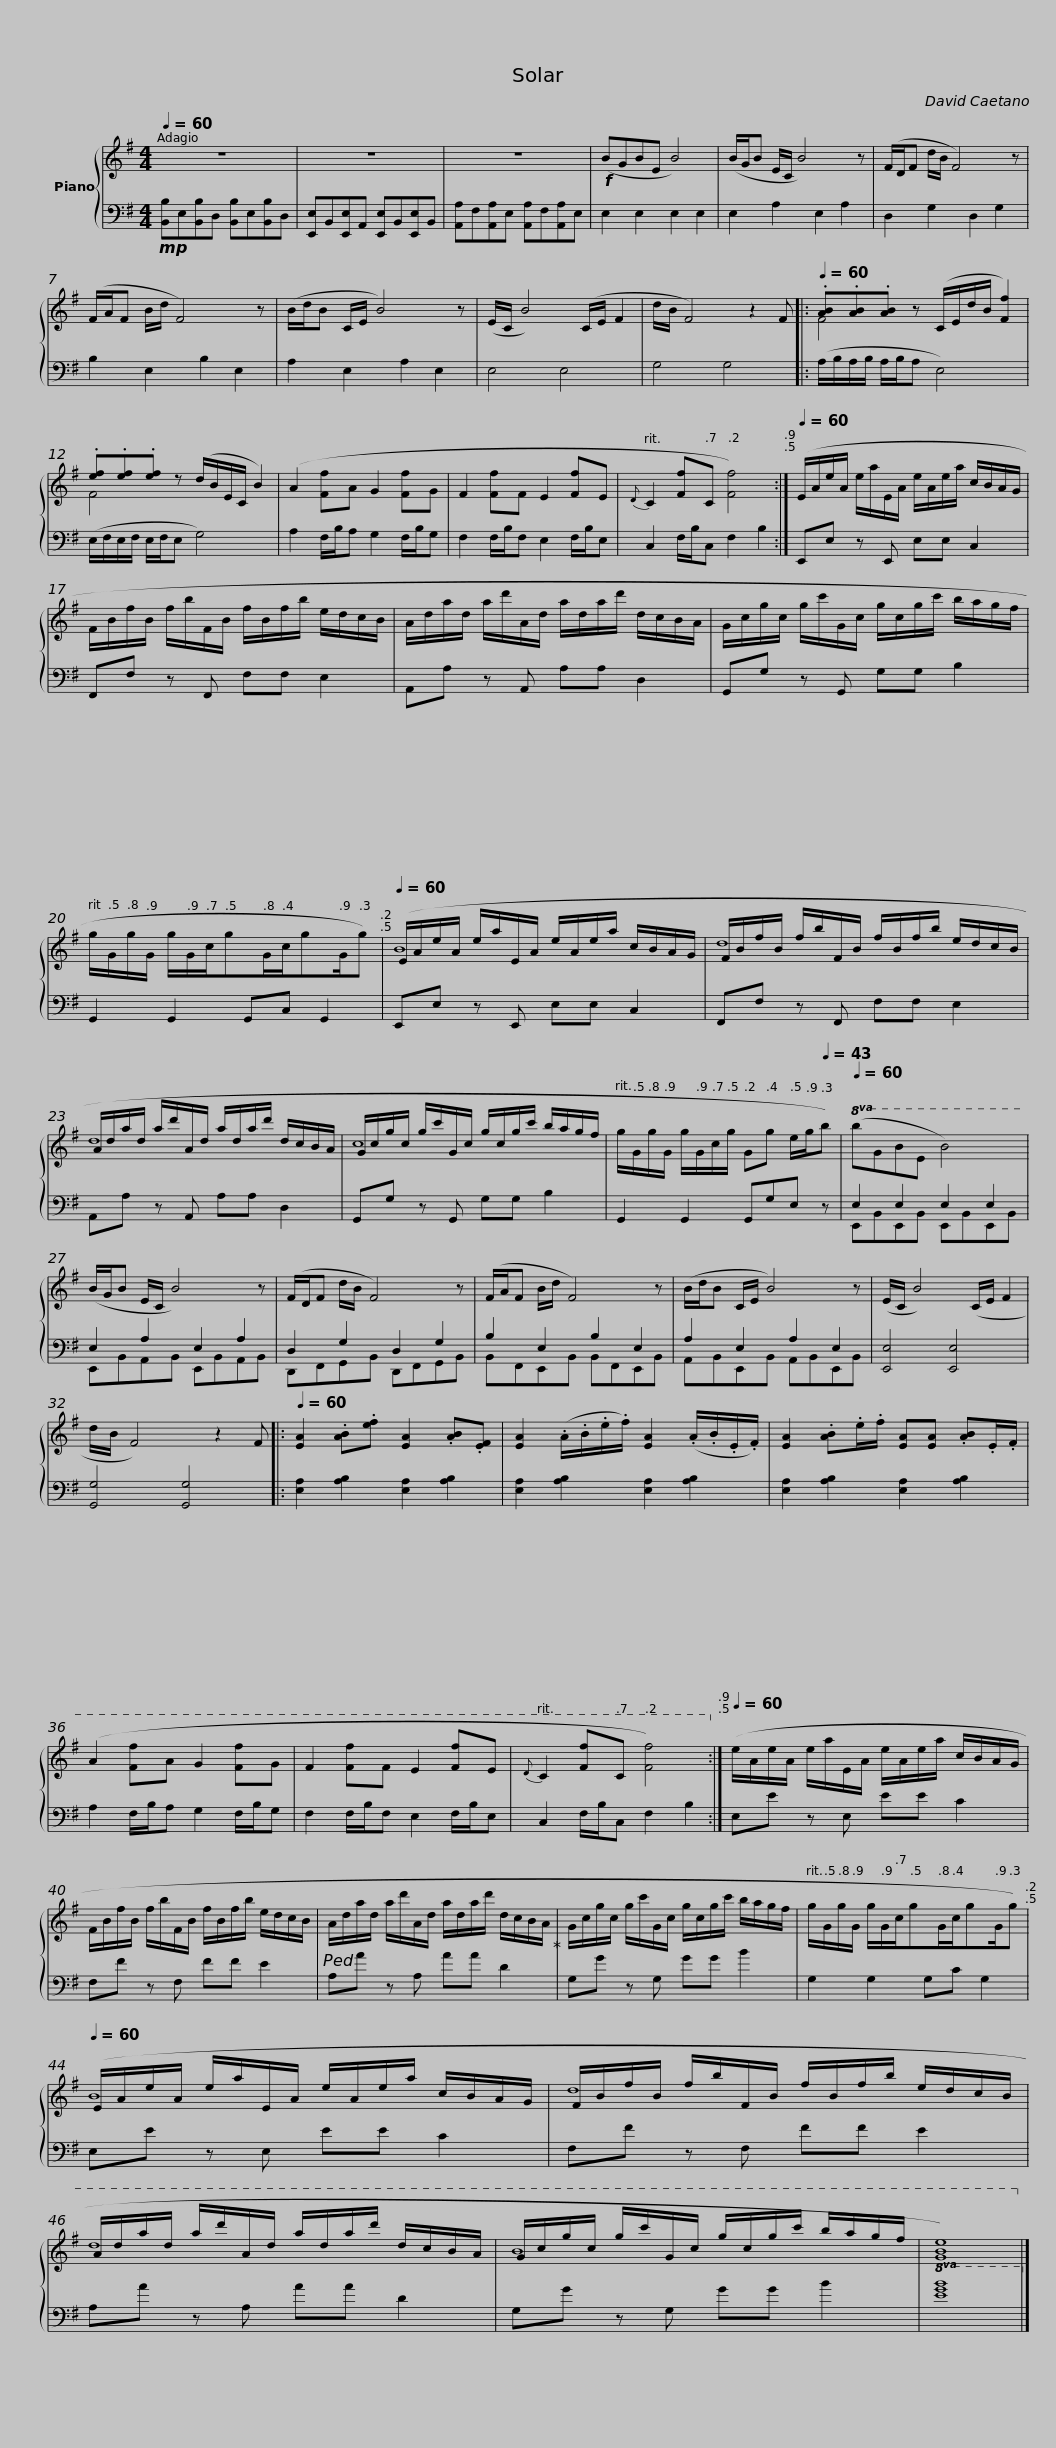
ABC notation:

X:1
%%score { ( 1 3 ) | ( 2 4 ) }
L:1/8
Q:1/4=60
M:4/4
I:linebreak $
K:G
V:1 treble
V:3 treble
V:2 bass
V:4 bass
V:1
 z8 | z8 | z8 |!f! (BGBE B4) |$ (B/G/B E/C/ B4) z | %5
 (F/D/F d/B/ F4) z | (F/A/F B/d/ F4) z | (B/d/B C/E/ B4) z |$ (E/C/ B4) (C/E/ F2 | d/B/ F4) z2 F |: %10
[Q:1/4=60] .[AB].[AB].[AB] z (C/E/d/B/ [Ff]2) | .[ef].[ef].[ef] z (d/B/E/C/ B2) |$ (A2 [Ff]A G2 [Ff]G | F2 [Ff]F E2 [Ff]E |[Q:1/4=60]{D} C2[Q:1/4=57] [Ff][Q:1/4=54]C[Q:1/4=52] [Ff]4)[Q:1/4=55][Q:1/4=46] :| %15
[Q:1/4=60] (E/A/e/A/ e/a/E/A/ e/A/e/a/ c/B/A/G/ |$ F/B/f/B/ f/b/F/B/ f/B/f/b/ e/d/c/B/ | A/d/a/d/ a/d'/A/d/ a/d/a/d'/ d/c/B/A/ |$ G/c/g/c/ g/c'/G/c/ g/c/g/c'/ b/a/g/f/ |[Q:1/4=60] g/[Q:1/4=59]G/[Q:1/4=58]g/[Q:1/4=57]G/[Q:1/4=57] g/[Q:1/4=55]G/[Q:1/4=54]c/[Q:1/4=53]g[Q:1/4=50]G/[Q:1/4=49]c/[Q:1/4=48]g[Q:1/4=44]G/[Q:1/4=43]g)[Q:1/4=52][Q:1/4=46] |$ %20
[Q:1/4=60] (E/A/e/A/ e/a/E/A/ e/A/e/a/ c/B/A/G/ | F/B/f/B/ f/b/F/B/ f/B/f/b/ e/d/c/B/ |$ A/d/a/d/ a/d'/A/d/ a/d/a/d'/ d/c/B/A/ | G/c/g/c/ g/c'/G/c/ g/c/g/c'/ b/a/g/f/ |$[Q:1/4=60] g/[Q:1/4=59]G/[Q:1/4=58]g/[Q:1/4=57]G/[Q:1/4=57] g/[Q:1/4=55]G/[Q:1/4=54]c/[Q:1/4=53]g/[Q:1/4=52] G[Q:1/4=49]g[Q:1/4=46] e/[Q:1/4=44]g/[Q:1/4=43]b) | %25
[Q:1/4=60]!8va(! (bgbe b4) | (b/g/b e/c/ b4) z |$ (f/d/f d'/b/ f4) z | (f/a/f b/d'/ f4) z | (b/d'/b c/e/ b4) z | %30
 (e/c/ b4) (c/e/ f2 |$ d'/b/ f4) z2 f |:[Q:1/4=60] [ea]2 .[ab].[e'f'] [ea]2 .[ab].[ef] | [ea]2 (.a/.b/.e'/.f'/) [ea]2 (.a/.b/.e/.f/) | [ea]2 .[ab].e'/.f'/ [ea][ea] .[ab].e/.f/ |$ %35
 (a2 [ff']a g2 [ff']g | f2 [ff']f e2 [ff']e |[Q:1/4=60]{d} c2[Q:1/4=57] [ff'][Q:1/4=54]c[Q:1/4=52] [ff']4)!8va)![Q:1/4=55][Q:1/4=46] :|[Q:1/4=60]!8va(! (e/a/e'/a/ e'/a'/e/a/ e'/a/e'/a'/ c'/b/a/g/ |$ f/b/f'/b/ f'/b'/f/b/ f'/b/f'/b'/ e'/d'/c'/b/ | %40
!ped! a/d'/a'/d'/ a'/d''/a/d'/ a'/d'/a'/d''/ d'/c'/b/a/!ped-up! |$ g/c'/g'/c'/ g'/c''/g/c'/ g'/c'/g'/c''/ b'/a'/g'/f'/ |[Q:1/4=60] g'/[Q:1/4=59]g/[Q:1/4=58]g'/[Q:1/4=57]g/[Q:1/4=57] g'/[Q:1/4=55]g/[Q:1/4=54]c'/[Q:1/4=53]g'[Q:1/4=50]g/[Q:1/4=49]c'/[Q:1/4=48]g'[Q:1/4=44]g/[Q:1/4=43]g')[Q:1/4=52][Q:1/4=46] |$[Q:1/4=60] (e/a/e'/a/ e'/a'/e/a/ e'/a/e'/a'/ c'/b/a/g/ | f/b/f'/b/ f'/b'/f/b/ f'/b/f'/b'/ e'/d'/c'/b/ |$ %45
 a/d'/a'/d'/ a'/d''/a/d'/ a'/d'/a'/d''/ d'/c'/b/a/ | g/c'/g'/c'/ g'/c''/g/c'/ g'/c'/g'/c''/ b'/a'/g'/f'/ | [gbe']8)!8va)! |] %48
V:2
!mp! [B,,B,]E,[B,,B,]D, [B,,B,]E,[B,,B,]D, | [E,,E,]B,,[E,,E,]A,, [E,,E,]B,,[E,,E,]B,, | [A,,A,]F,[A,,A,]E, [A,,A,]F,[A,,A,]E, | E,2 E,2 E,2 E,2 |$ E,2 A,2 E,2 A,2 | %5
 D,2 G,2 D,2 G,2 | B,2 E,2 B,2 E,2 | A,2 E,2 A,2 E,2 |$ E,4 E,4 | G,4 G,4 |: %10
 (A,/B,/A,/B,/ A,/B,/A, E,4) | (E,/F,/E,/F,/ E,/F,/E, G,4) |$ A,2 F,/B,/A, G,2 F,/B,/G, | F,2 F,/B,/F, E,2 F,/B,/E, | C,2 F,/B,/C, F,2 B,2 :| %15
 E,,E, z E,, E,E, C,2 |$ F,,F, z F,, F,F, E,2 | A,,A, z A,, A,A, D,2 |$ G,,G, z G,, G,G, B,2 | G,,2 G,,2 G,,C, G,,2 |$ %20
 E,,E, z E,, E,E, C,2 | F,,F, z F,, F,F, E,2 |$ A,,A, z A,, A,A, D,2 | G,,G, z G,, G,G, B,2 |$ G,,2 G,,2 G,,G,E, z | %25
 E,2 E,2 E,2 E,2 | E,2 A,2 E,2 A,2 |$ D,2 G,2 D,2 G,2 | B,2 E,2 B,2 E,2 | A,2 E,2 A,2 E,2 | %30
 [E,,E,]4 [E,,E,]4 |$ [G,,G,]4 [G,,G,]4 |: [E,A,]2 [A,B,]2 [E,A,]2 [A,B,]2 | [E,A,]2 [A,B,]2 [E,A,]2 [A,B,]2 | [E,A,]2 [A,B,]2 [E,A,]2 [A,B,]2 |$ %35
 A,2 F,/B,/A, G,2 F,/B,/G, | F,2 F,/B,/F, E,2 F,/B,/E, | C,2 F,/B,/C, F,2 B,2 :| E,E z E, EE C2 |$ F,F z F, FF E2 | %40
 A,A z A, AA D2 |$ G,G z G, GG B2 | G,2 G,2 G,C G,2 |$ E,E z E, EE C2 | F,F z F, FF E2 |$ %45
 A,A z A, AA D2 | G,G z G, GG B2 |!8va(! [EGB]8!8va)! |] %48
V:3
 x8 | x8 | x8 | x8 |$ x8 | %5
 x8 | x8 | x8 |$ x8 | x8 |: %10
 F4 x4 | F4 x4 |$ x8 | x8 | x8 :| %15
 x8 |$ x8 | x8 |$ x8 | x8 |$ %20
 B8 | d8 |$ d8 | c8 |$ x8 | %25
!8va(! x8 | x8 |$ x8 | x8 | x8 | %30
 x8 |$ x8 |: x8 | x8 | x8 |$ %35
 x8 | x8 | x8!8va)! :|!8va(! x8 |$ x8 | %40
 x8 |$ x8 | x8 |$ b8 | d'8 |$ %45
 d'8 | b8 | x8!8va)! |] %48
V:4
 x8 | x8 | x8 | x8 |$ x8 | %5
 x8 | x8 | x8 |$ x8 | x8 |: %10
 x8 | x8 |$ x8 | x8 | x8 :| %15
 x8 |$ x8 | x8 |$ x8 | x8 |$ %20
 x8 | x8 |$ x8 | x8 |$ x8 | %25
 E,,B,,E,,B,, E,,B,,E,,B,, | E,,B,,A,,B,, E,,B,,A,,B,, |$ D,,F,,G,,B,, D,,F,,G,,B,, | B,,F,,E,,B,, B,,F,,E,,B,, | A,,B,,E,,B,, A,,B,,E,,B,, | %30
 x8 |$ x8 |: x8 | x8 | x8 |$ %35
 x8 | x8 | x8 :| x8 |$ x8 | %40
 x8 |$ x8 | x8 |$ x8 | x8 |$ %45
 x8 | x8 |!8va(! x8!8va)! |] %48
